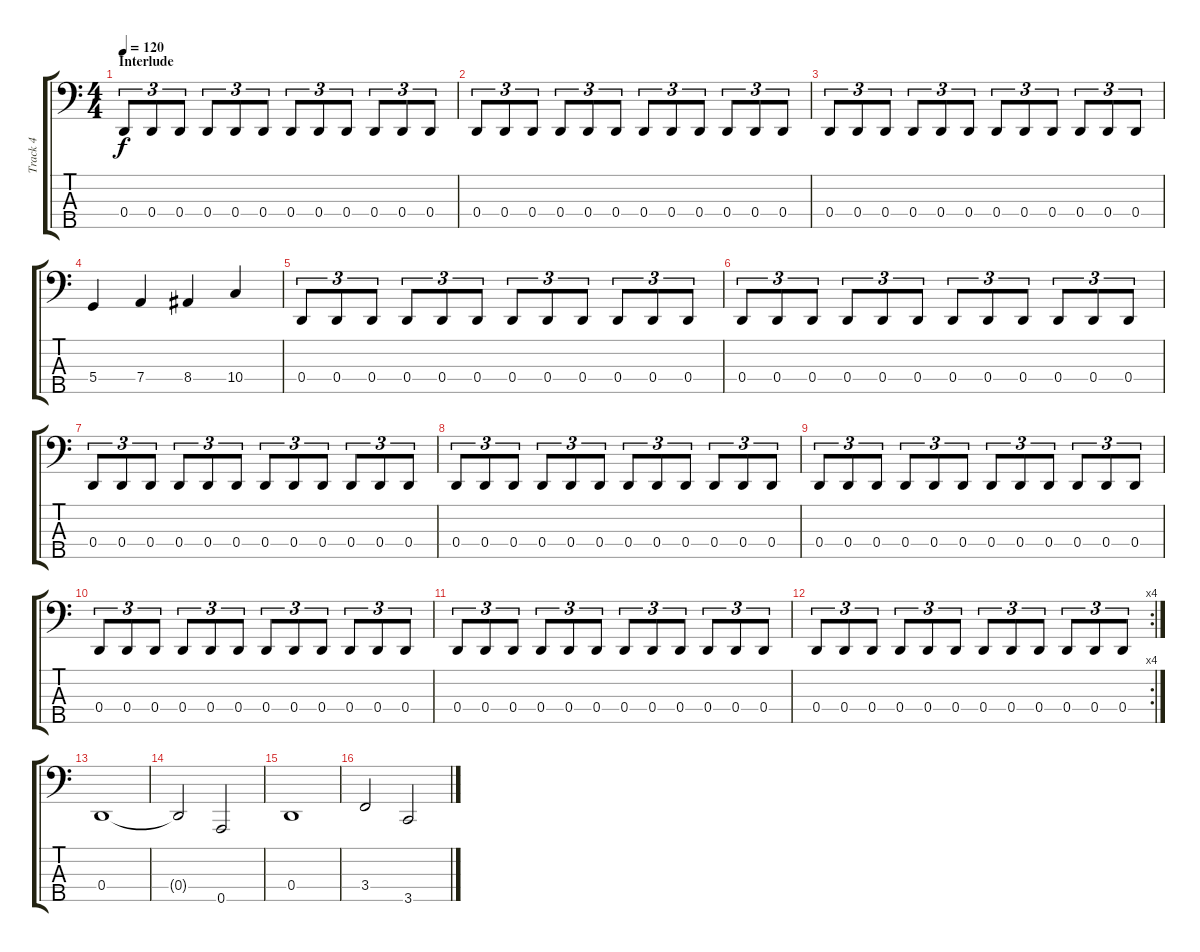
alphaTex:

\track ("Track 4" "Track 4") {instrument electricbasspick}
\staff {score tabs}
\tuning (F2 C2 G1 D1 A0) {hide}
\ts (4 4)
\section ("" "Interlude")
\tempo 120
\clef f4
\ks c
0.4.8{tu (3 2) dy f} 0.4.8{tu (3 2)} 0.4.8{tu (3 2)} 0.4.8{tu (3 2)} 0.4.8{tu (3 2)} 0.4.8{tu (3 2)} 0.4.8{tu (3 2)} 0.4.8{tu (3 2)} 0.4.8{tu (3 2)} 0.4.8{tu (3 2)} 0.4.8{tu (3 2)} 0.4.8{tu (3 2)} |
0.4.8{tu (3 2)} 0.4.8{tu (3 2)} 0.4.8{tu (3 2)} 0.4.8{tu (3 2)} 0.4.8{tu (3 2)} 0.4.8{tu (3 2)} 0.4.8{tu (3 2)} 0.4.8{tu (3 2)} 0.4.8{tu (3 2)} 0.4.8{tu (3 2)} 0.4.8{tu (3 2)} 0.4.8{tu (3 2)} |
0.4.8{tu (3 2)} 0.4.8{tu (3 2)} 0.4.8{tu (3 2)} 0.4.8{tu (3 2)} 0.4.8{tu (3 2)} 0.4.8{tu (3 2)} 0.4.8{tu (3 2)} 0.4.8{tu (3 2)} 0.4.8{tu (3 2)} 0.4.8{tu (3 2)} 0.4.8{tu (3 2)} 0.4.8{tu (3 2)} |
5.4.4 7.4.4 8.4.4 10.4.4 |
0.4.8{tu (3 2)} 0.4.8{tu (3 2)} 0.4.8{tu (3 2)} 0.4.8{tu (3 2)} 0.4.8{tu (3 2)} 0.4.8{tu (3 2)} 0.4.8{tu (3 2)} 0.4.8{tu (3 2)} 0.4.8{tu (3 2)} 0.4.8{tu (3 2)} 0.4.8{tu (3 2)} 0.4.8{tu (3 2)} |
0.4.8{tu (3 2)} 0.4.8{tu (3 2)} 0.4.8{tu (3 2)} 0.4.8{tu (3 2)} 0.4.8{tu (3 2)} 0.4.8{tu (3 2)} 0.4.8{tu (3 2)} 0.4.8{tu (3 2)} 0.4.8{tu (3 2)} 0.4.8{tu (3 2)} 0.4.8{tu (3 2)} 0.4.8{tu (3 2)} |
0.4.8{tu (3 2)} 0.4.8{tu (3 2)} 0.4.8{tu (3 2)} 0.4.8{tu (3 2)} 0.4.8{tu (3 2)} 0.4.8{tu (3 2)} 0.4.8{tu (3 2)} 0.4.8{tu (3 2)} 0.4.8{tu (3 2)} 0.4.8{tu (3 2)} 0.4.8{tu (3 2)} 0.4.8{tu (3 2)} |
0.4.8{tu (3 2)} 0.4.8{tu (3 2)} 0.4.8{tu (3 2)} 0.4.8{tu (3 2)} 0.4.8{tu (3 2)} 0.4.8{tu (3 2)} 0.4.8{tu (3 2)} 0.4.8{tu (3 2)} 0.4.8{tu (3 2)} 0.4.8{tu (3 2)} 0.4.8{tu (3 2)} 0.4.8{tu (3 2)} |
0.4.8{tu (3 2)} 0.4.8{tu (3 2)} 0.4.8{tu (3 2)} 0.4.8{tu (3 2)} 0.4.8{tu (3 2)} 0.4.8{tu (3 2)} 0.4.8{tu (3 2)} 0.4.8{tu (3 2)} 0.4.8{tu (3 2)} 0.4.8{tu (3 2)} 0.4.8{tu (3 2)} 0.4.8{tu (3 2)} |
0.4.8{tu (3 2)} 0.4.8{tu (3 2)} 0.4.8{tu (3 2)} 0.4.8{tu (3 2)} 0.4.8{tu (3 2)} 0.4.8{tu (3 2)} 0.4.8{tu (3 2)} 0.4.8{tu (3 2)} 0.4.8{tu (3 2)} 0.4.8{tu (3 2)} 0.4.8{tu (3 2)} 0.4.8{tu (3 2)} |
0.4.8{tu (3 2)} 0.4.8{tu (3 2)} 0.4.8{tu (3 2)} 0.4.8{tu (3 2)} 0.4.8{tu (3 2)} 0.4.8{tu (3 2)} 0.4.8{tu (3 2)} 0.4.8{tu (3 2)} 0.4.8{tu (3 2)} 0.4.8{tu (3 2)} 0.4.8{tu (3 2)} 0.4.8{tu (3 2)} |
\rc 4
0.4.8{tu (3 2)} 0.4.8{tu (3 2)} 0.4.8{tu (3 2)} 0.4.8{tu (3 2)} 0.4.8{tu (3 2)} 0.4.8{tu (3 2)} 0.4.8{tu (3 2)} 0.4.8{tu (3 2)} 0.4.8{tu (3 2)} 0.4.8{tu (3 2)} 0.4.8{tu (3 2)} 0.4.8{tu (3 2)} |
0.4.1 |
0.4{t}.2 0.5.2 |
0.4.1 |
3.4.2 3.5.2
